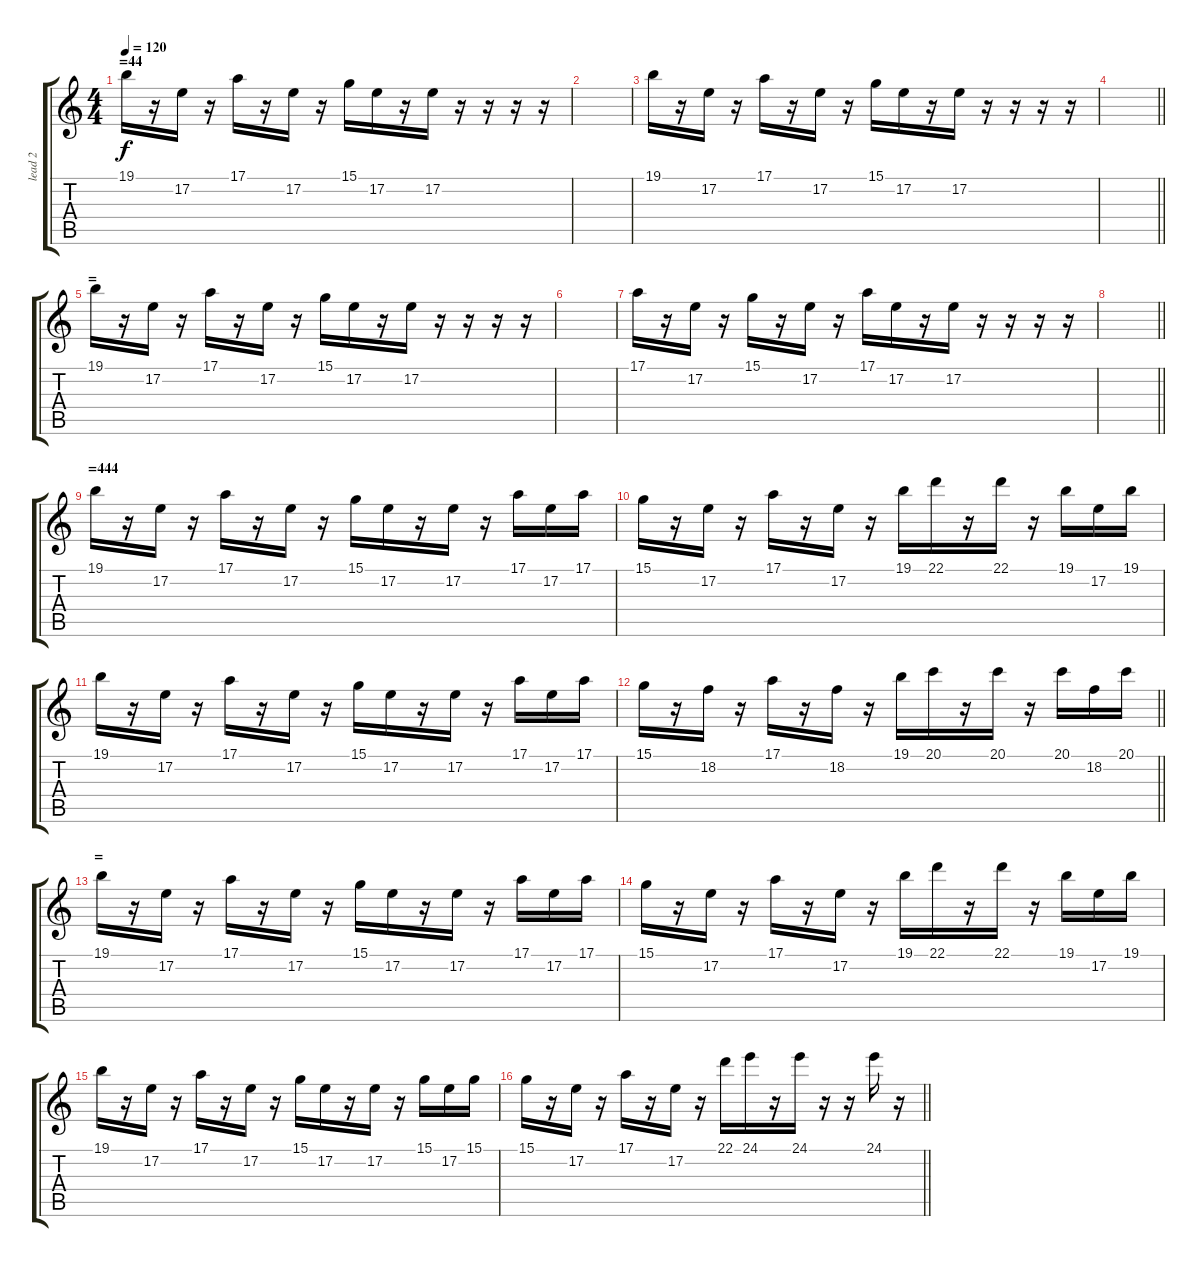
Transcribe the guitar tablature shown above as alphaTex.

\track ("lead 2" "lead 2") {instrument fx1rain}
\staff {score tabs}
\tuning (E4 B3 G3 D3 A2 E2) {hide}
\ts (4 4)
\section ("" "=44")
\tempo 120
\clef g2
\ks c
19.1.16{dy f} r.16 17.2.16 r.16 17.1.16 r.16 17.2.16 r.16 15.1.16 17.2.16 r.16 17.2.16 r.16 r.16 r.16 r.16 |
|
19.1.16 r.16 17.2.16 r.16 17.1.16 r.16 17.2.16 r.16 15.1.16 17.2.16 r.16 17.2.16 r.16 r.16 r.16 r.16 |
\barLineRight lightlight
|
\section ("" "=")
19.1.16 r.16 17.2.16 r.16 17.1.16 r.16 17.2.16 r.16 15.1.16 17.2.16 r.16 17.2.16 r.16 r.16 r.16 r.16 |
|
17.1.16 r.16 17.2.16 r.16 15.1.16 r.16 17.2.16 r.16 17.1.16 17.2.16 r.16 17.2.16 r.16 r.16 r.16 r.16 |
\barLineRight lightlight
|
\section ("" "=444")
19.1.16 r.16 17.2.16 r.16 17.1.16 r.16 17.2.16 r.16 15.1.16 17.2.16 r.16 17.2.16 r.16 17.1.16 17.2.16 17.1.16 |
15.1.16 r.16 17.2.16 r.16 17.1.16 r.16 17.2.16 r.16 19.1.16 22.1.16 r.16 22.1.16 r.16 19.1.16 17.2.16 19.1.16 |
19.1.16 r.16 17.2.16 r.16 17.1.16 r.16 17.2.16 r.16 15.1.16 17.2.16 r.16 17.2.16 r.16 17.1.16 17.2.16 17.1.16 |
\barLineRight lightlight
15.1.16 r.16 18.2.16 r.16 17.1.16 r.16 18.2.16 r.16 19.1.16 20.1.16 r.16 20.1.16 r.16 20.1.16 18.2.16 20.1.16 |
\section ("" "=")
19.1.16 r.16 17.2.16 r.16 17.1.16 r.16 17.2.16 r.16 15.1.16 17.2.16 r.16 17.2.16 r.16 17.1.16 17.2.16 17.1.16 |
15.1.16 r.16 17.2.16 r.16 17.1.16 r.16 17.2.16 r.16 19.1.16 22.1.16 r.16 22.1.16 r.16 19.1.16 17.2.16 19.1.16 |
19.1.16 r.16 17.2.16 r.16 17.1.16 r.16 17.2.16 r.16 15.1.16 17.2.16 r.16 17.2.16 r.16 15.1.16 17.2.16 15.1.16 |
\barLineRight lightlight
15.1.16 r.16 17.2.16 r.16 17.1.16 r.16 17.2.16 r.16 22.1.16 24.1.16 r.16 24.1.16 r.16 r.16 24.1.16 r.16
